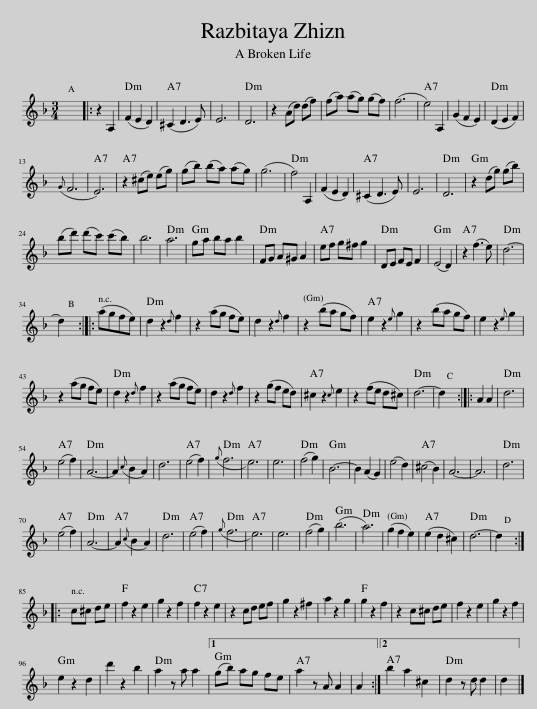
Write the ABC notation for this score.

X:1
L:1/8
M:3/4
I:linebreak $
K:Dmin
V:1 treble
V:1
 x6 |: z2 A,2 | (F2 E2 D2) | (^C2 D3 E) | E6 | %5
 D6 | z2 (Ad) (df) | (fa) (ag) (gf) | (f6 | e4) A,2 | %10
 (G2 F2 E2) | (D2 E2 F2) |$({G} F6 | E6) | z2 (^ce) (eg) | %15
 (gb) (ba) (ag) | (g6 | f4) A,2 | (F2 E2 D2) | (^C2 D3 E) | %20
 E6 | D6 | z2 (dg) (gb) |$ (bd') (d'c') (c'b) | b6 | %25
 a6 | ga ba b2 | FG A^G A2 | ef g^f g2 | DE FE F2 | %30
 (E4 D2) | z2 (f3 e) | d6- |$ d2 :: (agfe) | %35
 d2 z2{d} f2 | z2 (ag fe) | d2 z2{d} f2 | z2 (ba gf) | e2 z2{e} g2 | %40
 z2 (ba gf) | e2 z2{e} g2 |$ z2 (ag fe) | d2 z2{d} f2 | z2 (ag fe) | %45
 d2 z2{d} f2 | z2 (gf ed) | ^c2 z2{c} e2 | z2 (fe d^c) | d6- | %50
 d2 :: A2 A2 | d6 |$ (e4 f2) | A6- | %55
 A2({c} B2 A2) | d6 | (e4 f2) |({g} f6 | e6) | %60
 e6 | (f4 g2) | B6- | B2 (A2 G2) | (e4 d2) | %65
 (^c4 B2) | A6- | A6 | d6 |$ (e4 f2) | %70
 A6- | A2({c} B2 A2) | d6 | (e4 f2) |({g} f6 | %75
 e6) | e6 | (f4 g2) | (b6 | a6) | %80
 (g2 f2 e2) | (e2 d2 ^c2) | d6- | d2 ::$ c^c de | %85
 f2 z2 e2 | g2 z2 f2 | f2 z2 e2 | z2 cd ef | g2 z2 ^f2 | %90
 a2 z2 g2 | g2 z2 f2 | z2 c^c de | f2 z2 e2 | g2 z2 f2 |$ %95
 e2 z2 d2 | d'2 z2 b2 | a2 z a a2 |1 (gb) ag fe | a2 z A A2 | %100
 A2 :|2 b2 a2 ^c2 | d2 z d d2 | d2 |] %104
